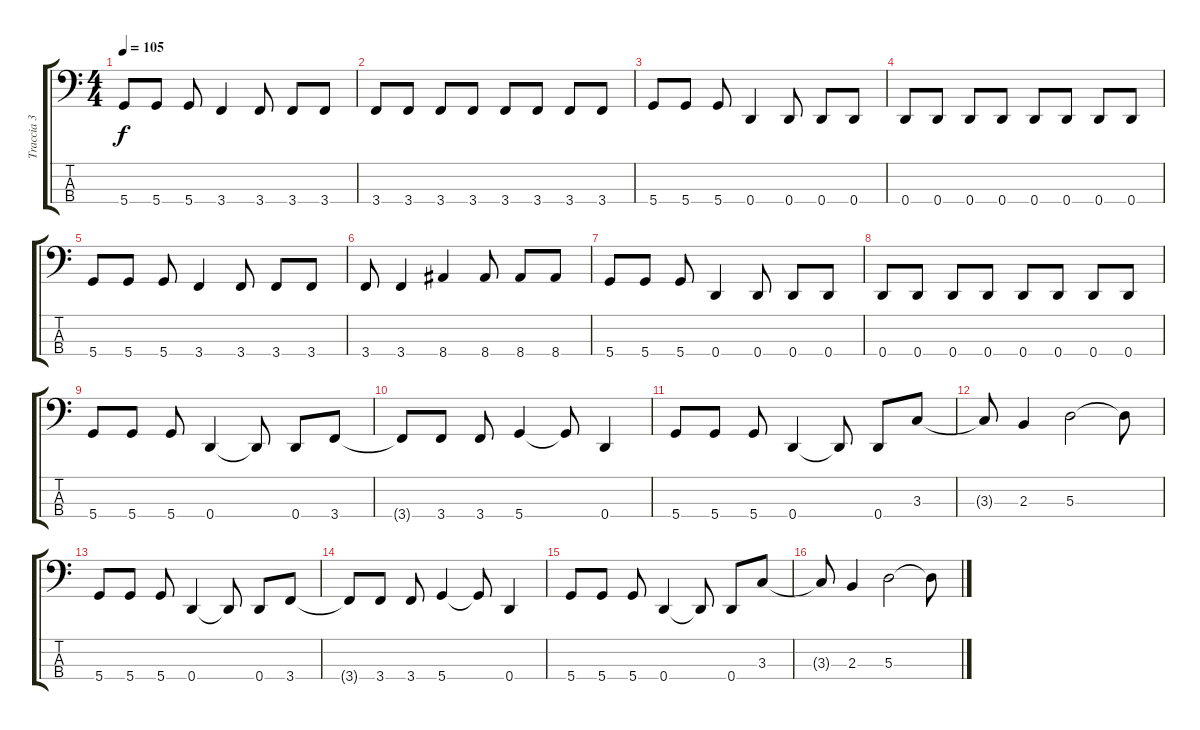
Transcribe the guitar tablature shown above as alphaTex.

\track ("Traccia 3" "Traccia 3") {instrument electricbasspick}
\staff {score tabs}
\tuning (G2 D2 A1 D1) {hide}
\ts (4 4)
\tempo 105
\clef f4
\ks c
5.4.8{dy f} 5.4.8 5.4.8 3.4.4 3.4.8 3.4.8 3.4.8 |
3.4.8 3.4.8 3.4.8 3.4.8 3.4.8 3.4.8 3.4.8 3.4.8 |
5.4.8 5.4.8 5.4.8 0.4.4 0.4.8 0.4.8 0.4.8 |
0.4.8 0.4.8 0.4.8 0.4.8 0.4.8 0.4.8 0.4.8 0.4.8 |
5.4.8 5.4.8 5.4.8 3.4.4 3.4.8 3.4.8 3.4.8 |
3.4.8 3.4.4 8.4.4 8.4.8 8.4.8 8.4.8 |
5.4.8 5.4.8 5.4.8 0.4.4 0.4.8 0.4.8 0.4.8 |
0.4.8 0.4.8 0.4.8 0.4.8 0.4.8 0.4.8 0.4.8 0.4.8 |
5.4.8 5.4.8 5.4.8 0.4.4 0.4{t}.8 0.4.8 3.4.8 |
3.4{t}.8 3.4.8 3.4.8 5.4.4 5.4{t}.8 0.4.4 |
5.4.8 5.4.8 5.4.8 0.4.4 0.4{t}.8 0.4.8 3.3.8 |
3.3{t}.8 2.3.4 5.3.2 5.3{t}.8 |
5.4.8 5.4.8 5.4.8 0.4.4 0.4{t}.8 0.4.8 3.4.8 |
3.4{t}.8 3.4.8 3.4.8 5.4.4 5.4{t}.8 0.4.4 |
5.4.8 5.4.8 5.4.8 0.4.4 0.4{t}.8 0.4.8 3.3.8 |
3.3{t}.8 2.3.4 5.3.2 5.3{t}.8
